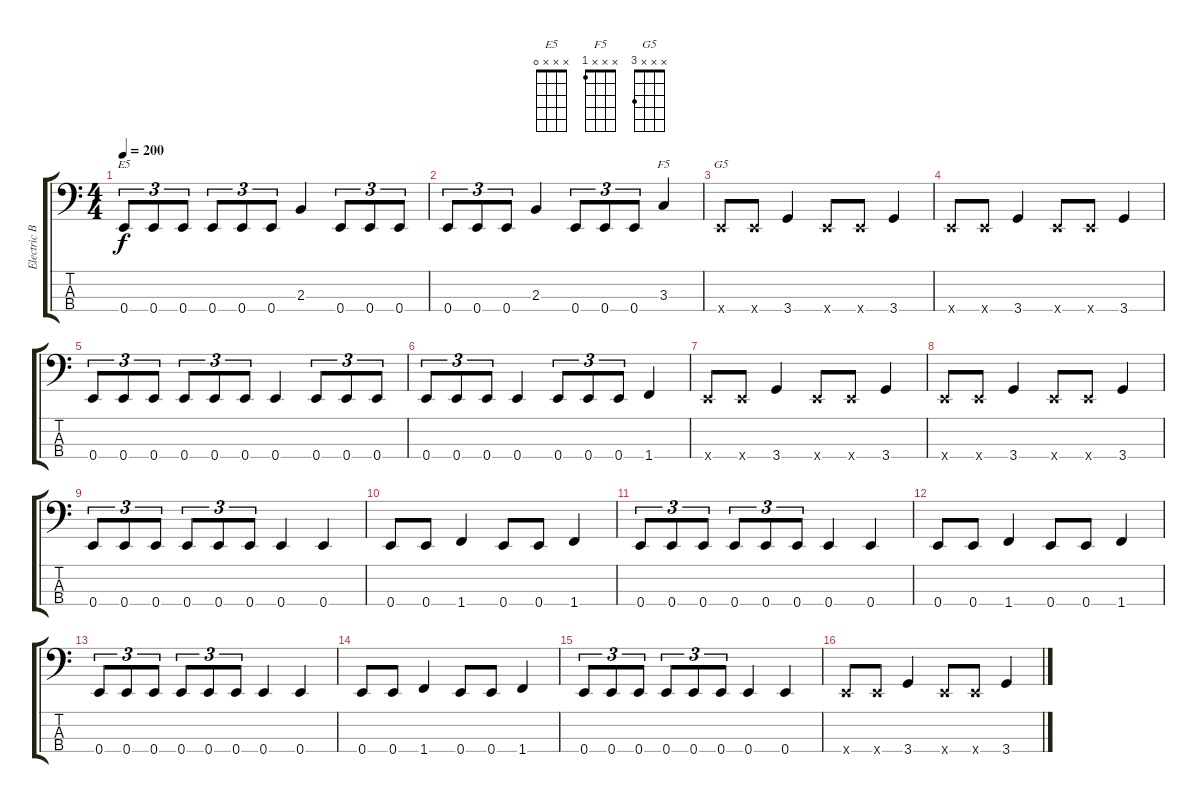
\track ("Electric Bass" "Electric B") {instrument electricbassfinger}
\staff {score tabs}
\tuning (G2 D2 A1 E1) {hide}
\chord ("E5" x x x 0)
\chord ("F5" x x x 1)
\chord ("G5" x x x 3)
\ts (4 4)
\tempo 200
\clef f4
\ks c
0.4.8{tu (3 2) ch "E5" dy f} 0.4.8{tu (3 2)} 0.4.8{tu (3 2)} 0.4.8{tu (3 2)} 0.4.8{tu (3 2)} 0.4.8{tu (3 2)} 2.3.4 0.4.8{tu (3 2)} 0.4.8{tu (3 2)} 0.4.8{tu (3 2)} |
0.4.8{tu (3 2)} 0.4.8{tu (3 2)} 0.4.8{tu (3 2)} 2.3.4 0.4.8{tu (3 2)} 0.4.8{tu (3 2)} 0.4.8{tu (3 2)} 3.3.4{ch "F5"} |
0.4{x}.8{ch "G5"} 0.4{x}.8 3.4.4 0.4{x}.8 0.4{x}.8 3.4.4 |
0.4{x}.8 0.4{x}.8 3.4.4 0.4{x}.8 0.4{x}.8 3.4.4 |
0.4.8{tu (3 2)} 0.4.8{tu (3 2)} 0.4.8{tu (3 2)} 0.4.8{tu (3 2)} 0.4.8{tu (3 2)} 0.4.8{tu (3 2)} 0.4.4 0.4.8{tu (3 2)} 0.4.8{tu (3 2)} 0.4.8{tu (3 2)} |
0.4.8{tu (3 2)} 0.4.8{tu (3 2)} 0.4.8{tu (3 2)} 0.4.4 0.4.8{tu (3 2)} 0.4.8{tu (3 2)} 0.4.8{tu (3 2)} 1.4.4 |
0.4{x}.8 0.4{x}.8 3.4.4 0.4{x}.8 0.4{x}.8 3.4.4 |
0.4{x}.8 0.4{x}.8 3.4.4 0.4{x}.8 0.4{x}.8 3.4.4 |
0.4.8{tu (3 2)} 0.4.8{tu (3 2)} 0.4.8{tu (3 2)} 0.4.8{tu (3 2)} 0.4.8{tu (3 2)} 0.4.8{tu (3 2)} 0.4.4 0.4.4 |
0.4.8 0.4.8 1.4.4 0.4.8 0.4.8 1.4.4 |
0.4.8{tu (3 2)} 0.4.8{tu (3 2)} 0.4.8{tu (3 2)} 0.4.8{tu (3 2)} 0.4.8{tu (3 2)} 0.4.8{tu (3 2)} 0.4.4 0.4.4 |
0.4.8 0.4.8 1.4.4 0.4.8 0.4.8 1.4.4 |
0.4.8{tu (3 2)} 0.4.8{tu (3 2)} 0.4.8{tu (3 2)} 0.4.8{tu (3 2)} 0.4.8{tu (3 2)} 0.4.8{tu (3 2)} 0.4.4 0.4.4 |
0.4.8 0.4.8 1.4.4 0.4.8 0.4.8 1.4.4 |
0.4.8{tu (3 2)} 0.4.8{tu (3 2)} 0.4.8{tu (3 2)} 0.4.8{tu (3 2)} 0.4.8{tu (3 2)} 0.4.8{tu (3 2)} 0.4.4 0.4.4 |
0.4{x}.8 0.4{x}.8 3.4.4 0.4{x}.8 0.4{x}.8 3.4.4
